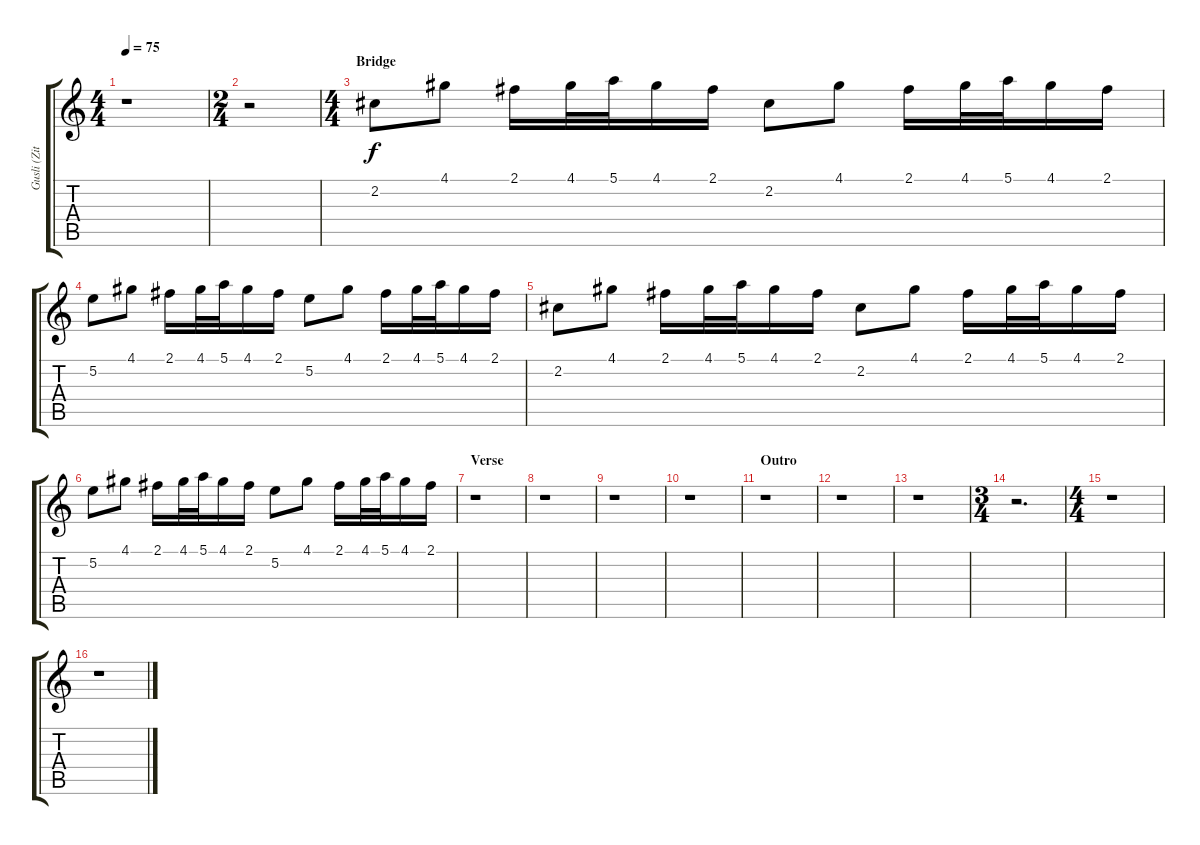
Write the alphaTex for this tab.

\track ("Gusli (Zither)" "Gusli (Zit") {instrument acousticguitarsteel}
\staff {score tabs}
\tuning (E4 B3 G3 D3 A2 E2) {hide}
\ts (4 4)
\tempo 75
\clef g2
\ks c
r.1{dy f} |
\ts (2 4)
r.2 |
\ts (4 4)
\section ("" "Bridge")
2.2.8 4.1.8 2.1.16 4.1.32 5.1.32 4.1.16 2.1.16 2.2.8 4.1.8 2.1.16 4.1.32 5.1.32 4.1.16 2.1.16 |
5.2.8 4.1.8 2.1.16 4.1.32 5.1.32 4.1.16 2.1.16 5.2.8 4.1.8 2.1.16 4.1.32 5.1.32 4.1.16 2.1.16 |
2.2.8 4.1.8 2.1.16 4.1.32 5.1.32 4.1.16 2.1.16 2.2.8 4.1.8 2.1.16 4.1.32 5.1.32 4.1.16 2.1.16 |
5.2.8 4.1.8 2.1.16 4.1.32 5.1.32 4.1.16 2.1.16 5.2.8 4.1.8 2.1.16 4.1.32 5.1.32 4.1.16 2.1.16 |
\section ("" "Verse")
r.1 |
r.1 |
r.1 |
r.1 |
\section ("" "Outro")
r.1 |
r.1 |
r.1 |
\ts (3 4)
r.2{d} |
\ts (4 4)
r.1 |
r.1
